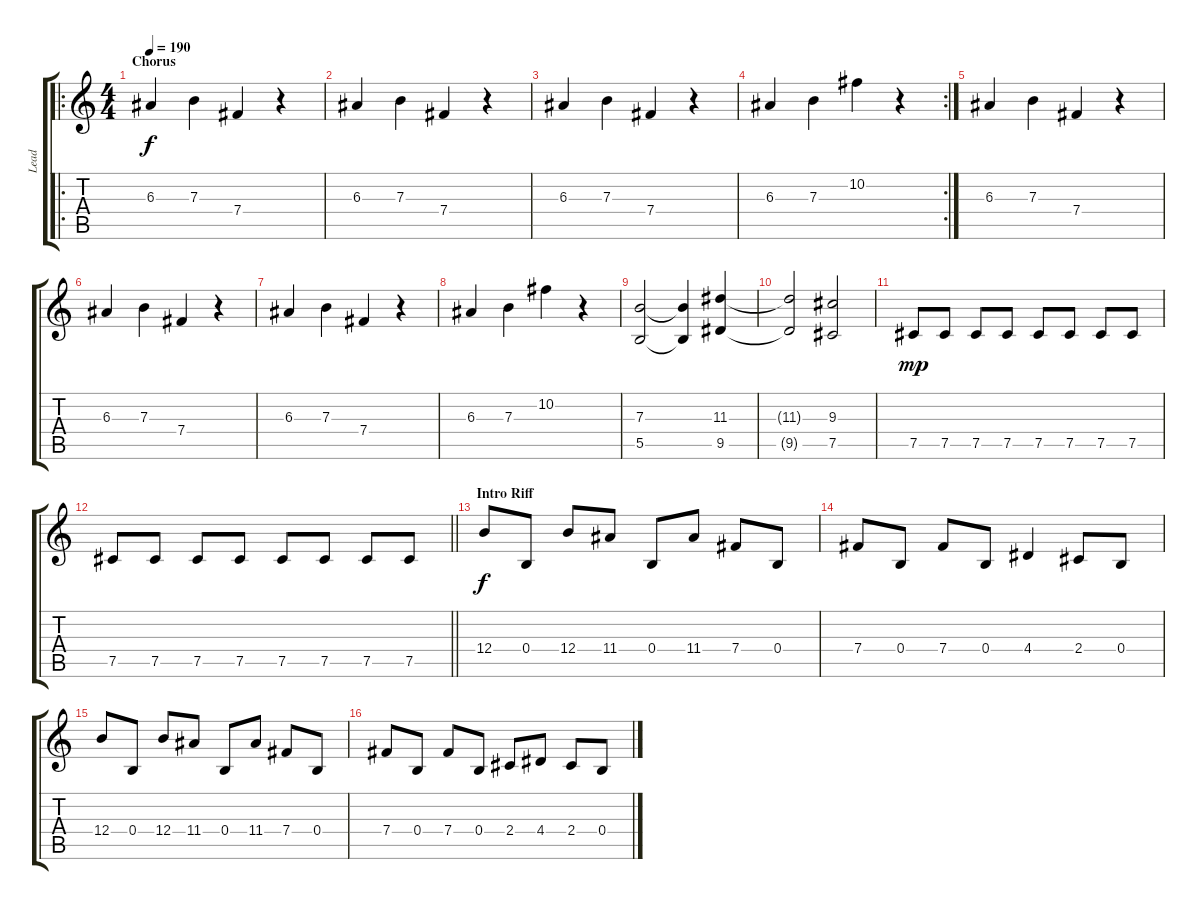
\track ("Lead" "Lead") {instrument distortionguitar}
\staff {score tabs}
\tuning (Db4 Ab3 E3 B2 Gb2 B1) {hide}
\ro
\ts (4 4)
\section ("" "Chorus")
\tempo 190
\clef g2
\ks c
6.3.4{dy f} 7.3.4 7.4.4 r.4 |
6.3.4 7.3.4 7.4.4 r.4 |
6.3.4 7.3.4 7.4.4 r.4 |
\rc 2
6.3.4 7.3.4 10.2.4 r.4 |
6.3.4 7.3.4 7.4.4 r.4 |
6.3.4 7.3.4 7.4.4 r.4 |
6.3.4 7.3.4 7.4.4 r.4 |
6.3.4 7.3.4 10.2.4 r.4 |
(7.3 5.5).2 (7.3{t} 5.5{t}).4 (11.3 9.5).4 |
(11.3{t} 9.5{t}).2 (9.3 7.5).2 |
7.5.8{dy mp} 7.5.8 7.5.8 7.5.8 7.5.8 7.5.8 7.5.8 7.5.8 |
\barLineRight lightlight
7.5.8 7.5.8 7.5.8 7.5.8 7.5.8 7.5.8 7.5.8 7.5.8 |
\section ("" "Intro Riff")
12.4.8{dy f} 0.4.8 12.4.8 11.4.8 0.4.8 11.4.8 7.4.8 0.4.8 |
7.4.8 0.4.8 7.4.8 0.4.8 4.4.4 2.4.8 0.4.8 |
12.4.8 0.4.8 12.4.8 11.4.8 0.4.8 11.4.8 7.4.8 0.4.8 |
7.4.8 0.4.8 7.4.8 0.4.8 2.4.8 4.4.8 2.4.8 0.4.8
